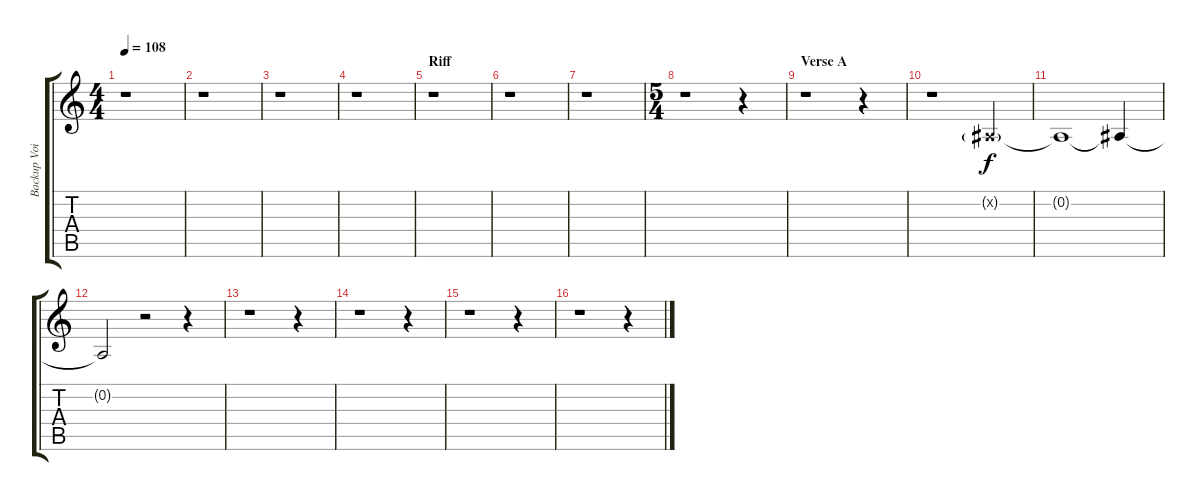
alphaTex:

\track ("Backup Voice" "Backup Voi") {instrument lead6voice}
\staff {score tabs}
\tuning (Eb4 Bb3 Gb3 Db3 Ab2 Db2) {hide}
\ts (4 4)
\tempo 108
\clef g2
\ks c
r.1{dy f} |
r.1 |
r.1 |
r.1 |
\section ("" "Riff")
r.1 |
r.1 |
r.1 |
\ts (5 4)
r.1 r.4 |
\section ("" "Verse A")
r.1 r.4 |
r.1 0.2{g x}.4 |
0.2{t}.1 0.2{t}.4 |
0.2{t}.2 r.2 r.4 |
r.1 r.4 |
r.1 r.4 |
r.1 r.4 |
r.1 r.4
